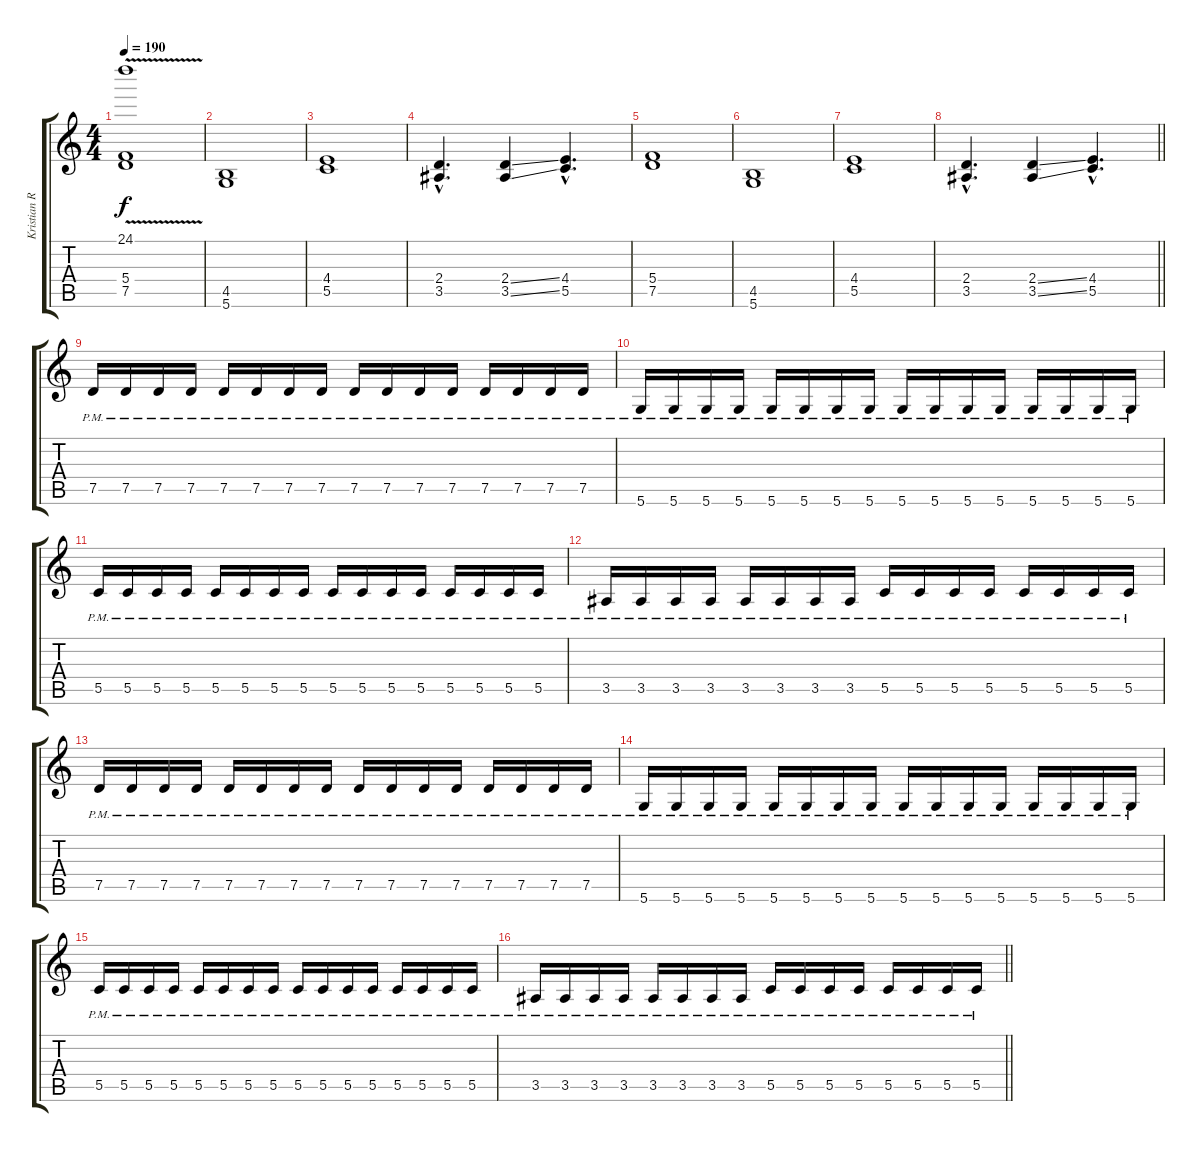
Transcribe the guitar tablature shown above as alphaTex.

\track ("Kristian Ranta" "Kristian R") {instrument distortionguitar}
\staff {score tabs}
\tuning (D4 A3 F3 C3 G2 D2) {hide}
\ts (4 4)
\tempo 190
\clef g2
\ks c
(24.1{v} 5.4 7.5).1{dy f} |
(4.5 5.6).1 |
(4.4 5.5).1 |
(2.4{hac} 3.5{hac}).4{d} (2.4{ss} 3.5{ss}).4 (4.4{hac} 5.5{hac}).4{d} |
(5.4 7.5).1 |
(4.5 5.6).1 |
(4.4 5.5).1 |
\barLineRight lightlight
(2.4{hac} 3.5{hac}).4{d} (2.4{ss} 3.5{ss}).4 (4.4{hac} 5.5{hac}).4{d} |
7.5{pm}.16 7.5{pm}.16 7.5{pm}.16 7.5{pm}.16 7.5{pm}.16 7.5{pm}.16 7.5{pm}.16 7.5{pm}.16 7.5{pm}.16 7.5{pm}.16 7.5{pm}.16 7.5{pm}.16 7.5{pm}.16 7.5{pm}.16 7.5{pm}.16 7.5{pm}.16 |
5.6{pm}.16 5.6{pm}.16 5.6{pm}.16 5.6{pm}.16 5.6{pm}.16 5.6{pm}.16 5.6{pm}.16 5.6{pm}.16 5.6{pm}.16 5.6{pm}.16 5.6{pm}.16 5.6{pm}.16 5.6{pm}.16 5.6{pm}.16 5.6{pm}.16 5.6{pm}.16 |
5.5{pm}.16 5.5{pm}.16 5.5{pm}.16 5.5{pm}.16 5.5{pm}.16 5.5{pm}.16 5.5{pm}.16 5.5{pm}.16 5.5{pm}.16 5.5{pm}.16 5.5{pm}.16 5.5{pm}.16 5.5{pm}.16 5.5{pm}.16 5.5{pm}.16 5.5{pm}.16 |
3.5{pm}.16 3.5{pm}.16 3.5{pm}.16 3.5{pm}.16 3.5{pm}.16 3.5{pm}.16 3.5{pm}.16 3.5{pm}.16 5.5{pm}.16 5.5{pm}.16 5.5{pm}.16 5.5{pm}.16 5.5{pm}.16 5.5{pm}.16 5.5{pm}.16 5.5{pm}.16 |
7.5{pm}.16 7.5{pm}.16 7.5{pm}.16 7.5{pm}.16 7.5{pm}.16 7.5{pm}.16 7.5{pm}.16 7.5{pm}.16 7.5{pm}.16 7.5{pm}.16 7.5{pm}.16 7.5{pm}.16 7.5{pm}.16 7.5{pm}.16 7.5{pm}.16 7.5{pm}.16 |
5.6{pm}.16 5.6{pm}.16 5.6{pm}.16 5.6{pm}.16 5.6{pm}.16 5.6{pm}.16 5.6{pm}.16 5.6{pm}.16 5.6{pm}.16 5.6{pm}.16 5.6{pm}.16 5.6{pm}.16 5.6{pm}.16 5.6{pm}.16 5.6{pm}.16 5.6{pm}.16 |
5.5{pm}.16 5.5{pm}.16 5.5{pm}.16 5.5{pm}.16 5.5{pm}.16 5.5{pm}.16 5.5{pm}.16 5.5{pm}.16 5.5{pm}.16 5.5{pm}.16 5.5{pm}.16 5.5{pm}.16 5.5{pm}.16 5.5{pm}.16 5.5{pm}.16 5.5{pm}.16 |
\barLineRight lightlight
3.5{pm}.16 3.5{pm}.16 3.5{pm}.16 3.5{pm}.16 3.5{pm}.16 3.5{pm}.16 3.5{pm}.16 3.5{pm}.16 5.5{pm}.16 5.5{pm}.16 5.5{pm}.16 5.5{pm}.16 5.5{pm}.16 5.5{pm}.16 5.5{pm}.16 5.5{pm}.16
